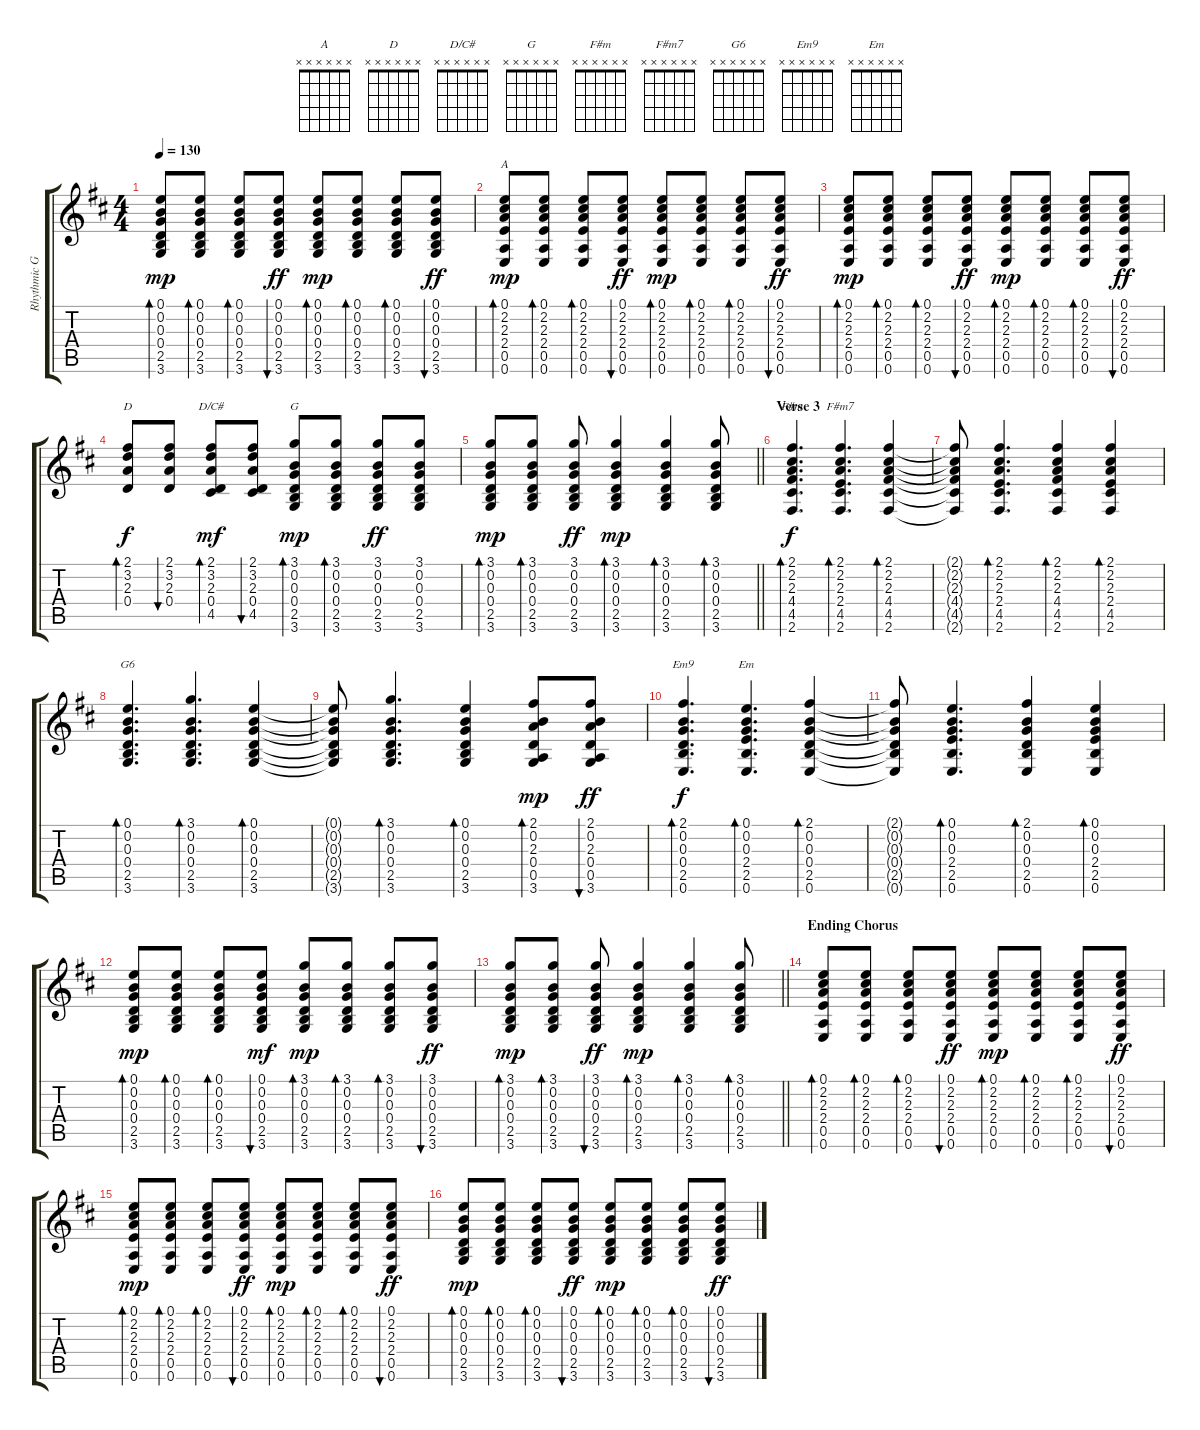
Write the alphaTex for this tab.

\track ("Rhythmic Guitar" "Rhythmic G") {instrument acousticguitarsteel}
\staff {score tabs}
\tuning (E4 B3 G3 D3 A2 E2) {hide}
\chord ("A" x x x x x x)
\chord ("D" x x x x x x)
\chord ("D/C#" x x x x x x)
\chord ("G" x x x x x x)
\chord ("F#m" x x x x x x)
\chord ("F#m7" x x x x x x)
\chord ("G6" x x x x x x)
\chord ("Em9" x x x x x x)
\chord ("Em" x x x x x x)
\ts (4 4)
\tempo 130
\clef g2
\ks d
(0.1 0.2 0.3 0.4 2.5 3.6).8{bd 30 dy mp} (0.1 0.2 0.3 0.4 2.5 3.6).8{bd 30} (0.1 0.2 0.3 0.4 2.5 3.6).8{bd 30} (0.1 0.2 0.3 0.4 2.5 3.6).8{bu 30 dy ff} (0.1 0.2 0.3 0.4 2.5 3.6).8{bd 30 dy mp} (0.1 0.2 0.3 0.4 2.5 3.6).8{bd 30} (0.1 0.2 0.3 0.4 2.5 3.6).8{bd 30} (0.1 0.2 0.3 0.4 2.5 3.6).8{bu 30 dy ff} |
(0.1 2.2 2.3 2.4 0.5 0.6).8{bd 30 ch "A" dy mp} (0.1 2.2 2.3 2.4 0.5 0.6).8{bd 30} (0.1 2.2 2.3 2.4 0.5 0.6).8{bd 30} (0.1 2.2 2.3 2.4 0.5 0.6).8{bu 30 dy ff} (0.1 2.2 2.3 2.4 0.5 0.6).8{bd 30 dy mp} (0.1 2.2 2.3 2.4 0.5 0.6).8{bd 30} (0.1 2.2 2.3 2.4 0.5 0.6).8{bd 30} (0.1 2.2 2.3 2.4 0.5 0.6).8{bu 30 dy ff} |
(0.1 2.2 2.3 2.4 0.5 0.6).8{bd 30 dy mp} (0.1 2.2 2.3 2.4 0.5 0.6).8{bd 30} (0.1 2.2 2.3 2.4 0.5 0.6).8{bd 30} (0.1 2.2 2.3 2.4 0.5 0.6).8{bu 30 dy ff} (0.1 2.2 2.3 2.4 0.5 0.6).8{bd 30 dy mp} (0.1 2.2 2.3 2.4 0.5 0.6).8{bd 30} (0.1 2.2 2.3 2.4 0.5 0.6).8{bd 30} (0.1 2.2 2.3 2.4 0.5 0.6).8{bu 30 dy ff} |
(2.1 3.2 2.3 0.4).8{bd 30 ch "D" dy f} (2.1 3.2 2.3 0.4).8{bu 30} (2.1 3.2 2.3 0.4 4.5).8{bd 30 ch "D/C#" dy mf} (2.1 3.2 2.3 0.4 4.5).8{bu 30} (3.1 0.2 0.3 0.4 2.5 3.6).8{bd 30 ch "G" dy mp} (3.1 0.2 0.3 0.4 2.5 3.6).8{bd 30} (3.1 0.2 0.3 0.4 2.5 3.6).8{dy ff} (3.1 0.2 0.3 0.4 2.5 3.6).8 |
\barLineRight lightlight
(3.1 0.2 0.3 0.4 2.5 3.6).8{bd 30 dy mp} (3.1 0.2 0.3 0.4 2.5 3.6).8{bd 30} (3.1 0.2 0.3 0.4 2.5 3.6).8{dy ff} (3.1 0.2 0.3 0.4 2.5 3.6).4{bd 30 dy mp} (3.1 0.2 0.3 0.4 2.5 3.6).4{bd 30} (3.1 0.2 0.3 0.4 2.5 3.6).8{bd 30} |
\section ("" "Verse 3")
(2.1 2.2 2.3 4.4 4.5 2.6).4{d bd 60 ch "F#m" dy f} (2.1 2.2 2.3 2.4 4.5 2.6).4{d bd 60 ch "F#m7"} (2.1 2.2 2.3 4.4 4.5 2.6).4{bd 60} |
(2.1{t} 2.2{t} 2.3{t} 4.4{t} 4.5{t} 2.6{t}).8 (2.1 2.2 2.3 2.4 4.5 2.6).4{d bd 60} (2.1 2.2 2.3 4.4 4.5 2.6).4{bd 60} (2.1 2.2 2.3 2.4 4.5 2.6).4{bd 60} |
(0.1 0.2 0.3 0.4 2.5 3.6).4{d bd 60 ch "G6"} (3.1 0.2 0.3 0.4 2.5 3.6).4{d bd 60} (0.1 0.2 0.3 0.4 2.5 3.6).4{bd 60} |
(0.1{t} 0.2{t} 0.3{t} 0.4{t} 2.5{t} 3.6{t}).8 (3.1 0.2 0.3 0.4 2.5 3.6).4{d bd 60} (0.1 0.2 0.3 0.4 2.5 3.6).4{bd 60} (2.1 0.2 2.3 0.4 0.5 3.6).8{bd 30 dy mp} (2.1 0.2 2.3 0.4 0.5 3.6).8{bu 30 dy ff} |
(2.1 0.2 0.3 0.4 2.5 0.6).4{d bd 60 ch "Em9" dy f} (0.1 0.2 0.3 2.4 2.5 0.6).4{d bd 60 ch "Em"} (2.1 0.2 0.3 0.4 2.5 0.6).4{bd 60} |
(2.1{t} 0.2{t} 0.3{t} 0.4{t} 2.5{t} 0.6{t}).8 (0.1 0.2 0.3 2.4 2.5 0.6).4{d bd 60} (2.1 0.2 0.3 0.4 2.5 0.6).4{bd 60} (0.1 0.2 0.3 2.4 2.5 0.6).4{bd 60} |
(0.1 0.2 0.3 0.4 2.5 3.6).8{bd 30 dy mp} (0.1 0.2 0.3 0.4 2.5 3.6).8{bd 30} (0.1 0.2 0.3 0.4 2.5 3.6).8{bd 30} (0.1 0.2 0.3 0.4 2.5 3.6).8{bu 30 dy mf} (3.1 0.2 0.3 0.4 2.5 3.6).8{bd 30 dy mp} (3.1 0.2 0.3 0.4 2.5 3.6).8{bd 30} (3.1 0.2 0.3 0.4 2.5 3.6).8{bd 30} (3.1 0.2 0.3 0.4 2.5 3.6).8{bu 30 dy ff} |
\barLineRight lightlight
(3.1 0.2 0.3 0.4 2.5 3.6).8{bd 30 dy mp} (3.1 0.2 0.3 0.4 2.5 3.6).8{bd 30} (3.1 0.2 0.3 0.4 2.5 3.6).8{bu 30 dy ff} (3.1 0.2 0.3 0.4 2.5 3.6).4{bd 30 dy mp} (3.1 0.2 0.3 0.4 2.5 3.6).4{bd 30} (3.1 0.2 0.3 0.4 2.5 3.6).8{bd 30} |
\section ("" "Ending Chorus")
(0.1 2.2 2.3 2.4 0.5 0.6).8{bd 30} (0.1 2.2 2.3 2.4 0.5 0.6).8{bd 30} (0.1 2.2 2.3 2.4 0.5 0.6).8{bd 30} (0.1 2.2 2.3 2.4 0.5 0.6).8{bu 30 dy ff} (0.1 2.2 2.3 2.4 0.5 0.6).8{bd 30 dy mp} (0.1 2.2 2.3 2.4 0.5 0.6).8{bd 30} (0.1 2.2 2.3 2.4 0.5 0.6).8{bd 30} (0.1 2.2 2.3 2.4 0.5 0.6).8{bu 30 dy ff} |
(0.1 2.2 2.3 2.4 0.5 0.6).8{bd 30 dy mp} (0.1 2.2 2.3 2.4 0.5 0.6).8{bd 30} (0.1 2.2 2.3 2.4 0.5 0.6).8{bd 30} (0.1 2.2 2.3 2.4 0.5 0.6).8{bu 30 dy ff} (0.1 2.2 2.3 2.4 0.5 0.6).8{bd 30 dy mp} (0.1 2.2 2.3 2.4 0.5 0.6).8{bd 30} (0.1 2.2 2.3 2.4 0.5 0.6).8{bd 30} (0.1 2.2 2.3 2.4 0.5 0.6).8{bu 30 dy ff} |
(0.1 0.2 0.3 0.4 2.5 3.6).8{bd 30 dy mp} (0.1 0.2 0.3 0.4 2.5 3.6).8{bd 30} (0.1 0.2 0.3 0.4 2.5 3.6).8{bd 30} (0.1 0.2 0.3 0.4 2.5 3.6).8{bu 30 dy ff} (0.1 0.2 0.3 0.4 2.5 3.6).8{bd 30 dy mp} (0.1 0.2 0.3 0.4 2.5 3.6).8{bd 30} (0.1 0.2 0.3 0.4 2.5 3.6).8{bd 30} (0.1 0.2 0.3 0.4 2.5 3.6).8{bu 30 dy ff}
